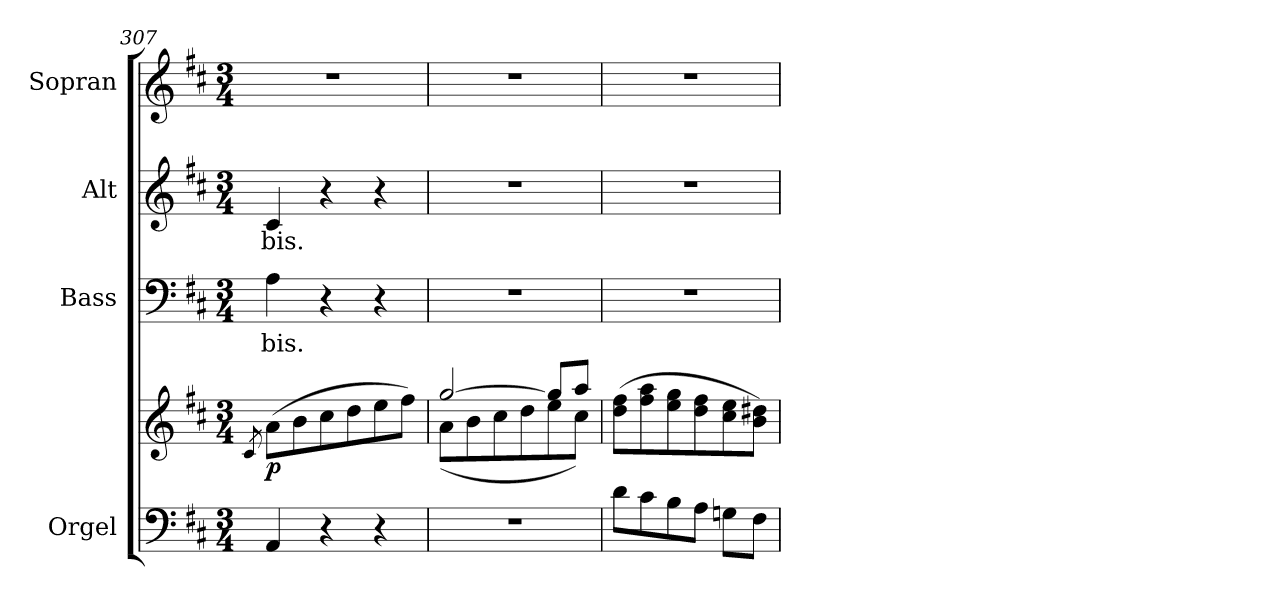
**kern	**kern	**dynam	**kern	**text	**kern	**text	**kern
*part4	*part4	*part4	*part3	*part3	*part2	*part2	*part1
*staff5	*staff4	*staff4/5	*staff3	*staff3	*staff2	*staff2	*staff1
*I"Orgel	*	*	*I"Bass	*	*I"Alt	*	*I"Sopran
*	*	*	*I'B.	*	*I'A.	*	*I'S.
*clefF4	*clefG2	*	*clefF4	*	*clefG2	*	*clefG2
*k[f#c#]	*k[f#c#]	*	*k[f#c#]	*	*k[f#c#]	*	*k[f#c#]
*D:	*D:	*	*D:	*	*D:	*	*D:
*M3/4	*M3/4	*	*M3/4	*	*M3/4	*	*M3/4
=307	=307	=307	=307	=307	=307	=307	=307
.	8qc#/	.	.	.	.	.	.
!	!	!LO:DY:b	!	!LO:LY:b	!	!LO:LY:b	!
4AA/	(>8a\L	p	4A\	-bis.	4c#/	-bis.	2.r
.	8b\	.	.	.	.	.	.
4r	8cc#\	.	4r	.	4r	.	.
.	8dd\	.	.	.	.	.	.
4r	8ee\	.	4r	.	4r	.	.
.	8ff#\J)	.	.	.	.	.	.
=308	=308	=308	=308	=308	=308	=308	=308
*	*^	*	*	*	*	*	*
2.r	[>2gg/	(<8a\L	.	2.r	.	2.r	.	2.r
.	.	8b\	.	.	.	.	.	.
.	.	8cc#\	.	.	.	.	.	.
.	.	8dd\	.	.	.	.	.	.
.	8gg/L]	8ee\	.	.	.	.	.	.
.	8aa/J	8cc#\J)	.	.	.	.	.	.
*	*v	*v	*	*	*	*	*	*
=309	=309	=309	=309	=309	=309	=309	=309
8d\L	(>8dd\ 8ff#\L	.	2.r	.	2.r	.	2.r
8c#\	8ff#\ 8aa\	.	.	.	.	.	.
8B\	8ee\ 8gg\	.	.	.	.	.	.
8A\J	8dd\ 8ff#\	.	.	.	.	.	.
8Gn\L	8cc#\ 8ee\	.	.	.	.	.	.
8F#\J	8b\ 8dd#X\J)	.	.	.	.	.	.
=	=	=	=	=	=	=	=
*-	*-	*-	*-	*-	*-	*-	*-
